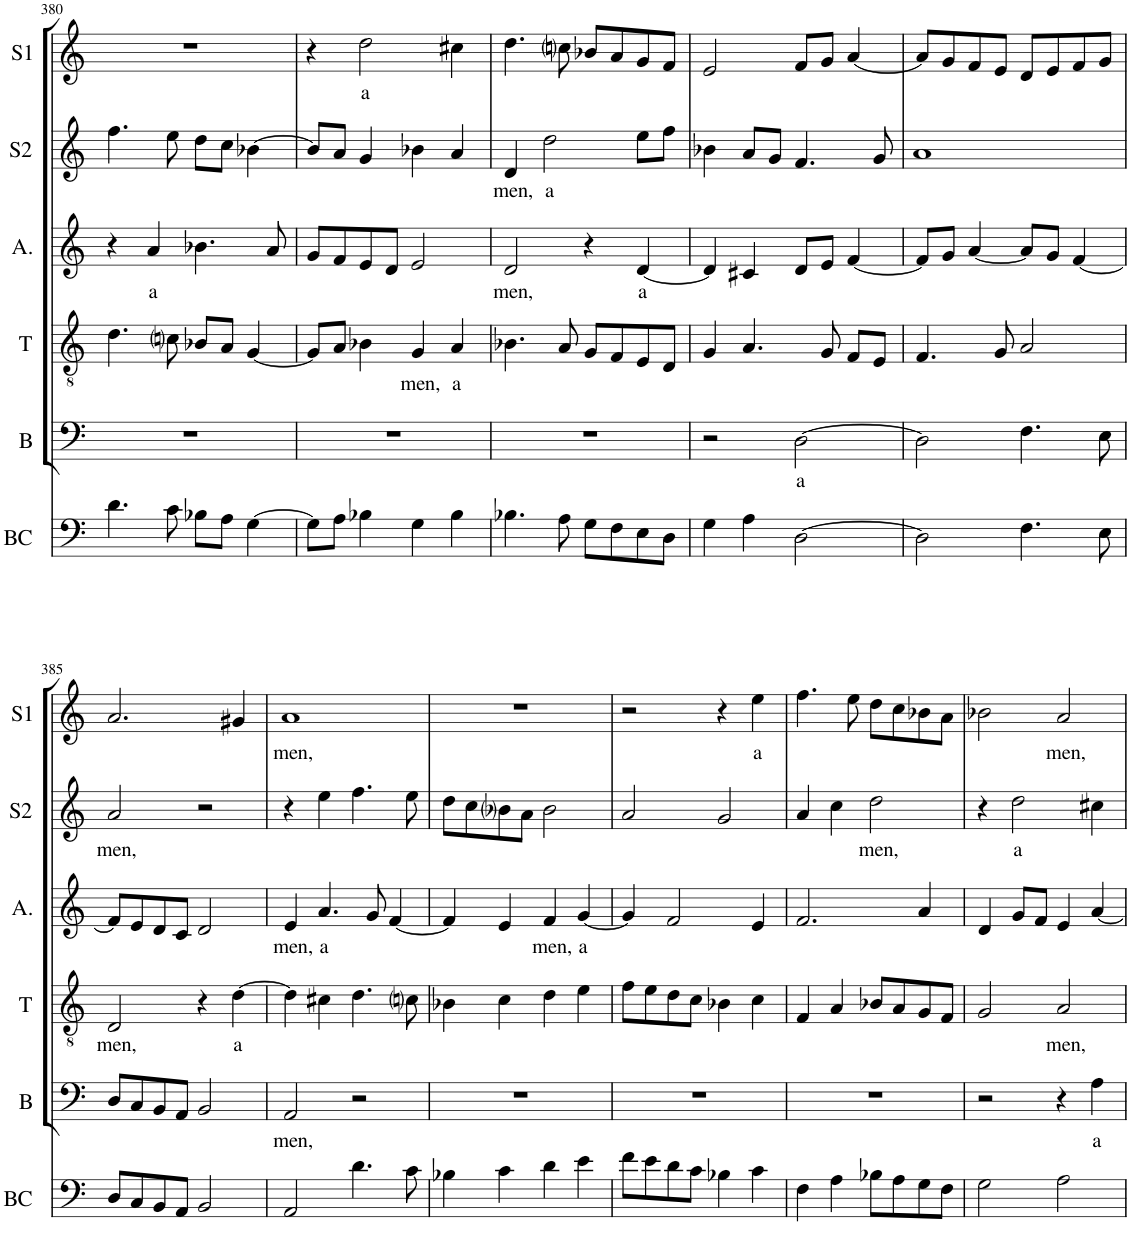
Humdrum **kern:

**kern	**kern	**text	**kern	**text	**kern	**text	**kern	**text	**kern	**text
*part6	*part5	*part5	*part4	*part4	*part3	*part3	*part2	*part2	*part1	*part1
*staff6	*staff5	*staff5	*staff4	*staff4	*staff3	*staff3	*staff2	*staff2	*staff1	*staff1
*I"BC	*I"B	*	*I"T	*	*I"Alto	*	*I"S2	*	*I"S1	*
*I'BC	*I'B	*	*I'T	*	*I'A.	*	*I'S2	*	*I'S1	*
!!LO:PB:g=z
*clefF4	*clefF4	*	*clefGv2	*	*clefG2	*	*clefG2	*	*clefG2	*
*k[]	*k[]	*	*k[]	*	*k[]	*	*k[]	*	*k[]	*
*M4/4	*M4/4	*	*M4/4	*	*M4/4	*	*M4/4	*	*M4/4	*
=380	=380	=380	=380	=380	=380	=380	=380	=380	=380	=380
4.d\	1r	.	4.d\	.	4r	.	4.ff\	.	1r	.
!	!	!	!	!	!	!LO:LY:b	!	!	!	!
.	.	.	.	.	4a/	a	.	.	.	.
8c\	.	.	8cni\	.	.	.	8ee\	.	.	.
8B-X\L	.	.	8B-X/L	.	4.b-X\	.	8dd\L	.	.	.
8A\J	.	.	8A/J	.	.	.	8cc\J	.	.	.
[4G\	.	.	[4G/	.	.	.	[4b-X\	.	.	.
.	.	.	.	.	8a/	.	.	.	.	.
=381	=381	=381	=381	=381	=381	=381	=381	=381	=381	=381
8G\L]	1r	.	8G/L]	.	8g/L	.	8b-/L]	.	4r	.
8A\J	.	.	8A/J	.	8f/	.	8a/J	.	.	.
!	!	!	!	!	!	!	!	!	!	!LO:LY:b
4B-X\	.	.	4B-X\	.	8e/	.	4g/	.	2dd\	a
.	.	.	.	.	8d/J	.	.	.	.	.
!	!	!	!	!LO:LY:b	!	!	!	!	!	!
4G\	.	.	4G/	men,	2e/	.	4b-X\	.	.	.
!	!	!	!	!LO:LY:b	!	!	!	!	!	!
4B-\	.	.	4A/	a	.	.	4a/	.	4cc#X\	.
=382	=382	=382	=382	=382	=382	=382	=382	=382	=382	=382
!	!	!	!	!	!	!LO:LY:b	!	!LO:LY:b	!	!
4.B-X\	1r	.	4.B-X\	.	2d/	men,	4d/	men,	4.dd\	.
!	!	!	!	!	!	!	!	!LO:LY:b	!	!
.	.	.	.	.	.	.	2dd\	a	.	.
8A\	.	.	8A/	.	.	.	.	.	8ccni\	.
8G\L	.	.	8G/L	.	4r	.	.	.	8b-X/L	.
8F\	.	.	8F/	.	.	.	.	.	8a/	.
!	!	!	!	!	!	!LO:LY:b	!	!	!	!
8E\	.	.	8E/	.	[4d/	a	8ee\L	.	8g/	.
8D\J	.	.	8D/J	.	.	.	8ff\J	.	8f/J	.
=383	=383	=383	=383	=383	=383	=383	=383	=383	=383	=383
4G\	2r	.	4G/	.	4d/]	.	4b-X\	.	2e/	.
4A\	.	.	4.A/	.	4c#X/	.	8a/L	.	.	.
.	.	.	.	.	.	.	8g/J	.	.	.
!	!	!LO:LY:b	!	!	!	!	!	!	!	!
[2D\	[2D\	a	.	.	8d/L	.	4.f/	.	8f/L	.
.	.	.	8G/	.	8e/J	.	.	.	8g/J	.
.	.	.	8F/L	.	[4f/	.	.	.	[4a/	.
.	.	.	8E/J	.	.	.	8g/	.	.	.
=384	=384	=384	=384	=384	=384	=384	=384	=384	=384	=384
2D\]	2D\]	.	4.F/	.	8f/L]	.	1a	.	8a/L]	.
.	.	.	.	.	8g/J	.	.	.	8g/	.
.	.	.	.	.	[4a/	.	.	.	8f/	.
.	.	.	8G/	.	.	.	.	.	8e/J	.
4.F\	4.F\	.	2A/	.	8a/L]	.	.	.	8d/L	.
.	.	.	.	.	8g/J	.	.	.	8e/	.
.	.	.	.	.	[4f/	.	.	.	8f/	.
8E\	8E\	.	.	.	.	.	.	.	8g/J	.
!!LO:LB:g=z
=385	=385	=385	=385	=385	=385	=385	=385	=385	=385	=385
!	!	!	!	!LO:LY:b	!	!	!	!LO:LY:b	!	!
8D/L	8D/L	.	2D/	men,	8f/L]	.	2a/	men,	2.a/	.
8C/	8C/	.	.	.	8e/	.	.	.	.	.
8BB/	8BB/	.	.	.	8d/	.	.	.	.	.
8AA/J	8AA/J	.	.	.	8c/J	.	.	.	.	.
2BB/	2BB/	.	4r	.	2d/	.	2r	.	.	.
!	!	!	!	!LO:LY:b	!	!	!	!	!	!
.	.	.	[4d\	a	.	.	.	.	4g#X/	.
=386	=386	=386	=386	=386	=386	=386	=386	=386	=386	=386
!	!	!LO:LY:b	!	!	!	!LO:LY:b	!	!	!	!LO:LY:b
2AA/	2AA/	men,	4d\]	.	4e/	men,	4r	.	1a	men,
!	!	!	!	!	!	!LO:LY:b	!	!	!	!
.	.	.	4c#X\	.	4.a/	a	4ee\	.	.	.
4.d\	2r	.	4.d\	.	.	.	4.ff\	.	.	.
.	.	.	.	.	8g/	.	.	.	.	.
.	.	.	.	.	[4f/	.	.	.	.	.
8c\	.	.	8cni\	.	.	.	8ee\	.	.	.
=387	=387	=387	=387	=387	=387	=387	=387	=387	=387	=387
4B-X\	1r	.	4B-X\	.	4f/]	.	8dd\L	.	1r	.
.	.	.	.	.	.	.	8cc\	.	.	.
4c\	.	.	4c\	.	4e/	.	8b-i\	.	.	.
.	.	.	.	.	.	.	8a\J	.	.	.
!	!	!	!	!	!	!LO:LY:b	!	!	!	!
4d\	.	.	4d\	.	4f/	men,	2b-\	.	.	.
!	!	!	!	!	!	!LO:LY:b	!	!	!	!
4e\	.	.	4e\	.	[4g/	a	.	.	.	.
=388	=388	=388	=388	=388	=388	=388	=388	=388	=388	=388
8f\L	1r	.	8f\L	.	4g/]	.	2a/	.	2r	.
8e\	.	.	8e\	.	.	.	.	.	.	.
8d\	.	.	8d\	.	2f/	.	.	.	.	.
8c\J	.	.	8c\J	.	.	.	.	.	.	.
4B-X\	.	.	4B-X\	.	.	.	2g/	.	4r	.
!	!	!	!	!	!	!	!	!	!	!LO:LY:b
4c\	.	.	4c\	.	4e/	.	.	.	4ee\	a
=389	=389	=389	=389	=389	=389	=389	=389	=389	=389	=389
4F\	1r	.	4F/	.	2.f/	.	4a/	.	4.ff\	.
4A\	.	.	4A/	.	.	.	4cc\	.	.	.
.	.	.	.	.	.	.	.	.	8ee\	.
!	!	!	!	!	!	!	!	!LO:LY:b	!	!
8B-X\L	.	.	8B-X/L	.	.	.	2dd\	men,	8dd\L	.
8A\	.	.	8A/	.	.	.	.	.	8cc\	.
8G\	.	.	8G/	.	4a/	.	.	.	8b-X\	.
8F\J	.	.	8F/J	.	.	.	.	.	8a\J	.
=390	=390	=390	=390	=390	=390	=390	=390	=390	=390	=390
2G\	2r	.	2G/	.	4d/	.	4r	.	2b-X\	.
!	!	!	!	!	!	!	!	!LO:LY:b	!	!
.	.	.	.	.	8g/L	.	2dd\	a	.	.
.	.	.	.	.	8f/J	.	.	.	.	.
!	!	!	!	!LO:LY:b	!	!	!	!	!	!LO:LY:b
2A\	4r	.	2A/	men,	4e/	.	.	.	2a/	men,
!	!	!LO:LY:b	!	!	!	!	!	!	!	!
.	4A\	a	.	.	[4a/	.	4cc#X\	.	.	.
=	=	=	=	=	=	=	=	=	=	=
*-	*-	*-	*-	*-	*-	*-	*-	*-	*-	*-
